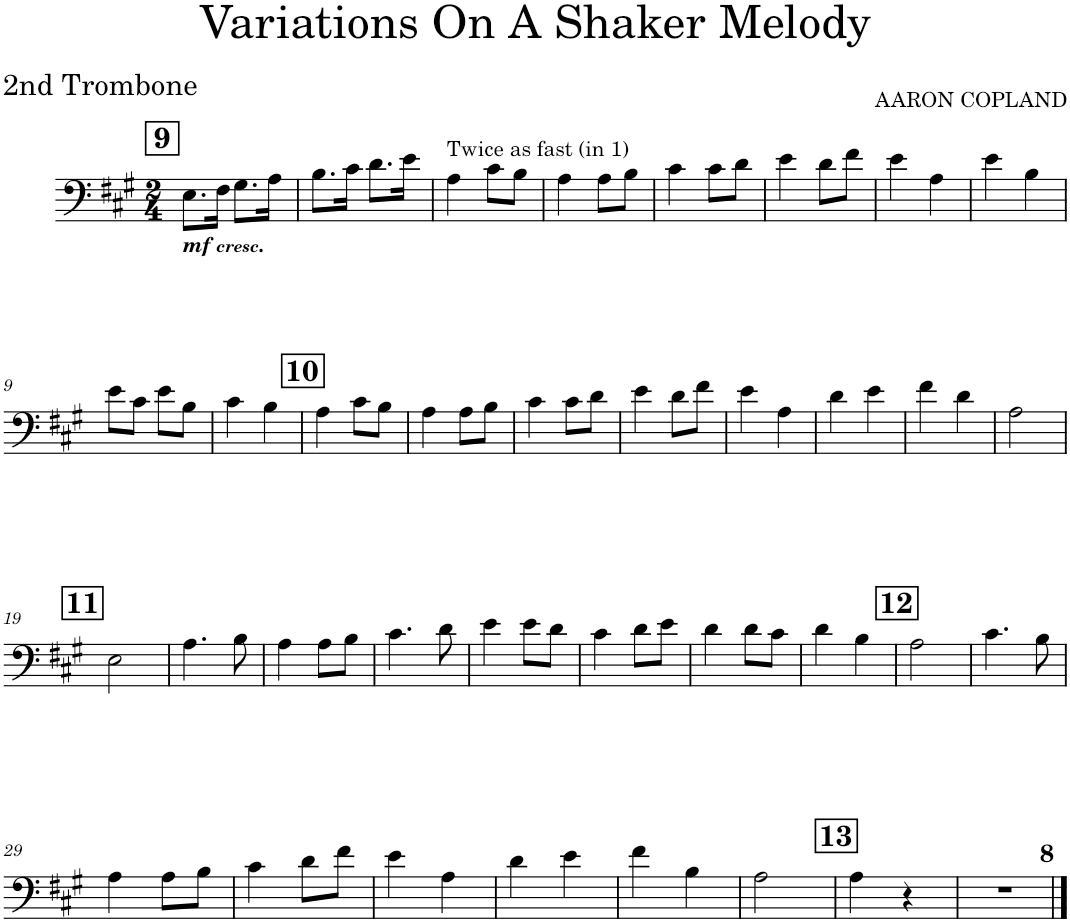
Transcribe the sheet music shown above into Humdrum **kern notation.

**kern
*part1
*staff1
*I"Piano
*I'Pno.
*clefF4
*k[f#c#g#]
*M2/4
!!LO:REH:place=s1:a:B:cj:fs=14:t=9
=1
!LO:TX:b:Bi:t=mf
!LO:TX:b:t=cresc
!LO:TX:b:t=.
8.E\L
16F#\Jk
8.G#\L
16A\Jk
=2
8.B\L
16c#\Jk
8.d\L
16e\Jk
=3
!LO:TX:a:t=Twice as fast (in 1)
4A\
8c#\L
8B\J
=4
4A\
8A\L
8B\J
=5
4c#\
8c#\L
8d\J
=6
4e\
8d\L
8f#\J
=7
4e\
4A\
=8
4e\
4B\
!!LO:LB:g=z
=9
8e\L
8c#\J
8e\L
8B\J
=10
4c#\
4B\
!!LO:REH:place=s1:a:B:cj:fs=14:t=10
=11
4A\
8c#\L
8B\J
=12
4A\
8A\L
8B\J
=13
4c#\
8c#\L
8d\J
=14
4e\
8d\L
8f#\J
=15
4e\
4A\
=16
4d\
4e\
=17
4f#\
4d\
=18
2A\
!!LO:LB:g=z
!!LO:REH:place=s1:a:B:cj:fs=14:t=11
=19
2E\
=20
4.A\
8B\
=21
4A\
8A\L
8B\J
=22
4.c#\
8d\
=23
4e\
8e\L
8d\J
=24
4c#\
8d\L
8e\J
=25
4d\
8d\L
8c#\J
=26
4d\
4B\
!!LO:REH:place=s1:a:B:cj:fs=14:t=12
=27
2A\
=28
4.c#\
8B\
!!LO:LB:g=z
=29
4A\
8A\L
8B\J
=30
4c#\
8d\L
8f#\J
=31
4e\
4A\
=32
4d\
4e\
=33
4f#\
4B\
=34
2A\
!!LO:REH:place=s1:a:B:cj:fs=14:t=13
=35
4A\
4r
=36
!LO:TX:a:B:t=8
2r
==
*-
